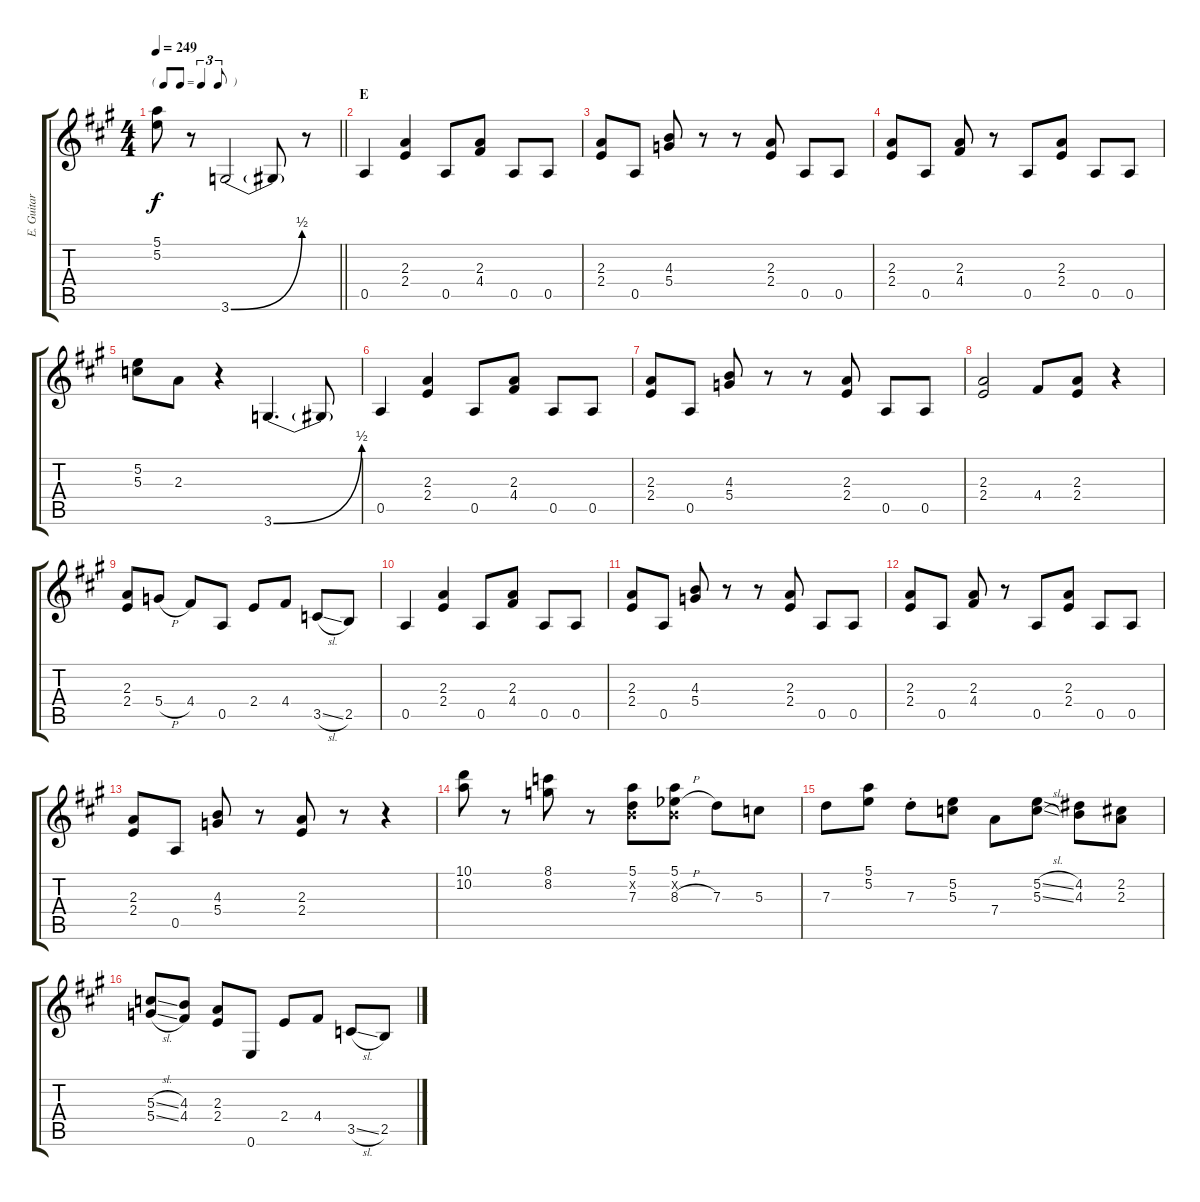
\track ("E. Guitar I" "E. Guitar ") {instrument electricguitarclean}
\staff {score tabs}
\tuning (E4 B3 G3 D3 A2 E2) {hide}
\ts (4 4)
\tf triplet8th
\tempo 249
\clef g2
\barLineRight lightlight
\ks a
(5.1 5.2).8{dy f} r.8 3.6{be (bend 0 0 60 2)}.2 3.6{t}.8 r.8 |
\section ("" "E")
0.5.4 (2.3 2.4).4 0.5.8 (2.3 4.4).8 0.5.8 0.5.8 |
(2.3 2.4).8 0.5.8 (4.3 5.4).8 r.8 r.8 (2.3 2.4).8 0.5.8 0.5.8 |
(2.3 2.4).8 0.5.8 (2.3 4.4).8 r.8 0.5.8 (2.3 2.4).8 0.5.8 0.5.8 |
(5.2 5.3).8 2.3.8 r.4 3.6{be (bend 0 0 60 2)}.4{d} 3.6{t}.8 |
0.5.4 (2.3 2.4).4 0.5.8 (2.3 4.4).8 0.5.8 0.5.8 |
(2.3 2.4).8 0.5.8 (4.3 5.4).8 r.8 r.8 (2.3 2.4).8 0.5.8 0.5.8 |
(2.3 2.4).2 4.4.8 (2.3 2.4).8 r.4 |
(2.3 2.4).8 5.4{h}.8 4.4.8 0.5.8 2.4.8 4.4.8 3.5{sl}.8 2.5.8 |
0.5.4 (2.3 2.4).4 0.5.8 (2.3 4.4).8 0.5.8 0.5.8 |
(2.3 2.4).8 0.5.8 (4.3 5.4).8 r.8 r.8 (2.3 2.4).8 0.5.8 0.5.8 |
(2.3 2.4).8 0.5.8 (2.3 4.4).8 r.8 0.5.8 (2.3 2.4).8 0.5.8 0.5.8 |
(2.3 2.4).8 0.5.8 (4.3 5.4).8 r.8 (2.3 2.4).8 r.8 r.4 |
(10.1 10.2).8 r.8 (8.1 8.2).8 r.8 (5.1 0.2{x} 7.3).8 (5.1 0.2{x} 8.3{h acc b}).8 7.3.8 5.3.8 |
7.3.8 (5.1 5.2).8 7.3{st}.8 (5.2 5.3).8 7.4.8 (5.2{sl} 5.3{sl}).8 (4.2 4.3).8 (2.2 2.3).8 |
(5.3{sl} 5.4{sl}).8 (4.3 4.4).8 (2.3 2.4).8 0.6.8 2.4.8 4.4.8 3.5{sl}.8 2.5.8
